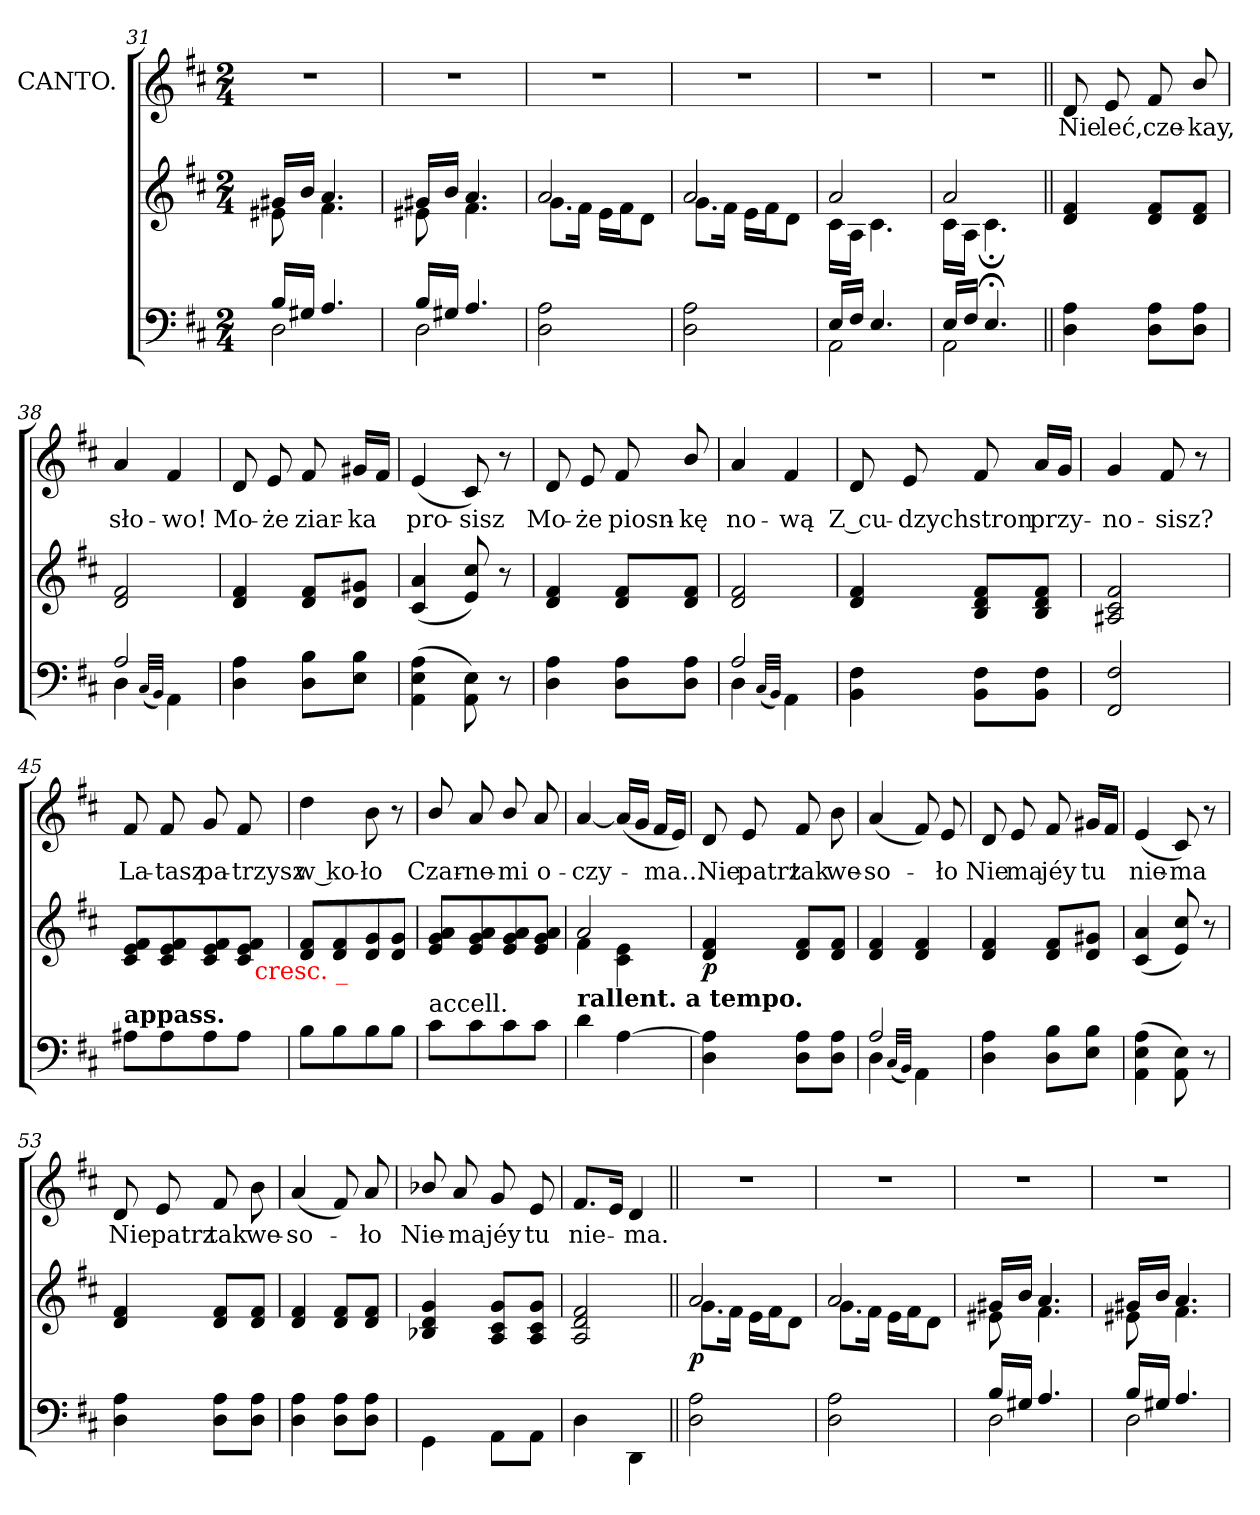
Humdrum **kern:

**kern	**kern	**dynam	**kern	**text
*part2	*part2	*part2	*part1	*part1
*staff3	*staff2	*staff2/3	*staff1	*staff1
*	*	*	*I"CANTO.	*
*clefF4	*clefG2	*	*clefG2	*
*k[f#c#]	*k[f#c#]	*	*k[f#c#]	*
*D:	*D:	*	*D:	*
*M2/4	*M2/4	*	*M2/4	*
=31	=31	=31	=31	=31
*^	*^	*	*	*
16B/LL	2D	16g#XLL	8e#X	.	2rdd	.
16G#XJJ	.	16bJJ	.	.	.	.
4.A/	.	4.a	4.f#\	.	.	.
=32	=32	=32	=32	=32	=32	=32
16B/LL	2D	16g#XLL	8e#X	.	2rdd	.
16G#XJJ	.	16bJJ	.	.	.	.
4.A/	.	4.a	4.f#\	.	.	.
*v	*v	*	*	*	*	*
=33	=33	=33	=33	=33	=33
2A 2D	2a	8.gL	.	2rdd	.
.	.	16f#Jk	.	.	.
.	.	16eLL	.	.	.
.	.	16f#J	.	.	.
.	.	8dJ	.	.	.
=34	=34	=34	=34	=34	=34
2A 2D	2a	8.gL	.	2rdd	.
.	.	16f#Jk	.	.	.
.	.	16eLL	.	.	.
.	.	16f#J	.	.	.
.	.	8dJ	.	.	.
=35	=35	=35	=35	=35	=35
*^	*	*	*	*	*
16E/LL	2AA\	2a	16c#LL	.	2rdd	.
16F#JJ	.	.	16AJJ	.	.	.
4.E/	.	.	4.c#	.	.	.
=36	=36	=36	=36	=36	=36	=36
16E/LL	2AA\	2a	16c#LL	.	2rdd	.
16F#JJ	.	.	16AJJ	.	.	.
4.E;/	.	.	4.c#;<	.	.	.
*v	*v	*	*	*	*	*
*	*v	*v	*	*	*
=37||	=37||	=37||	=37||	=37||
4A 4D	4f# 4d	.	8d	Nie
.	.	.	8e	leć,
8A 8DL	8f# 8dL	.	8f#	cze-
8A 8DJ	8f# 8dJ	.	8b/	-kay,
=38	=38	=38	=38	=38
*^	*	*	*	*
2A	4D	2f# 2d	.	4a	sło-
.	(32qqC#/LLL	.	.	.	.
.	32qqBB/JJJ)	.	.	.	.
.	4AA	.	.	4f#	-wo!
*v	*v	*	*	*	*
=39	=39	=39	=39	=39
4A 4D	4f# 4d	.	8d	Mo-
.	.	.	8e	-że
8B 8DL	8f# 8dL	.	8f#	ziar-
8B 8EJ	8g#X 8dJ	.	16g#XLL	-ka
.	.	.	16f#JJ	.
=40	=40	=40	=40	=40
(4A 4E 4AA	(>4a 4c#	.	(4e	pro-
8E\ 8AA\)	8cc# 8e)	.	8c#)	-sisz
8r	8r	.	8r	.
=41	=41	=41	=41	=41
4A 4D	4f# 4d	.	8d	Mo-
.	.	.	8e	-że
8A 8DL	8f# 8dL	.	8f#	piosn-
8A 8DJ	8f# 8dJ	.	8b/	-kę
=42	=42	=42	=42	=42
*^	*	*	*	*
2A	4D	2f# 2d	.	4a	no-
.	(32qqC#/LLL	.	.	.	.
.	32qqBB/JJJ)	.	.	.	.
.	4AA	.	.	4f#	-wą
*v	*v	*	*	*	*
=43	=43	=43	=43	=43
4F# 4BB	4f# 4d	.	8d	Z cu-
.	.	.	8e	-dzych
8F# 8BBL	8f# 8d 8BL	.	8f#	stron
8F# 8BBJ	8f# 8d 8BJ	.	16aLL	przy-
.	.	.	16gJJ	.
=44	=44	=44	=44	=44
2F# 2FF#	2f# 2c# 2A#X	.	4g	-no-
.	.	.	8f#	sisz?
.	.	.	8r	.
=45	=45	=45	=45	=45
!LO:TX:a:B:t=appass.	!	!	!	!
*	*^	*	*	*
8A#XL	8f# 8e 8c#L	4..ryy	.	8f#	La-
8A#	8f# 8e 8c#	.	.	8f#	-tasz
8A#	8f# 8e 8c#	.	.	8g	pa-
8A#J	8f# 8e 8c#J	.	.	8f#	-trzysz
!	!	!LO:TX:b:color=red:t=cresc. _	!	!	!
.	.	8ryy	.	.	.
16ryy	16ryy	.	.	16ryy	.
*	*v	*v	*	*	*
=46	=46	=46	=46	=46
8BL	8f# 8dL	.	4dd	w ko-
8B	8f# 8d	.	.	.
8B	8g 8d	.	8b	-ło
8BJ	8g 8dJ	.	8r	.
=47	=47	=47	=47	=47
!LO:TX:a:t=accell.	!	!	!	!
8c#L	8a 8g 8eL	.	8b/	Czar-
8c#	8a 8g 8e	.	8a	-ne-
8c#	8a 8g 8e	.	8b/	-mi
8c#J	8a 8g 8eJ	.	8a	o-
=48	=48	=48	=48	=48
*	*^	*	*	*
!LO:TX:a:B:t=rallent. a tempo.	!	!	!	!	!
4d	2a	4f#	.	[4a	czy-
[4A	.	4e 4c#	.	(>16aLL]	.
.	.	.	.	16gJJ	.
.	.	.	.	16f#LL	-ma...
.	.	.	.	16eJJ)	.
*	*v	*v	*	*	*
=49	=49	=49	=49	=49
4A] 4D	4f# 4d	p	8d	Nie
.	.	.	8e	patrz
8A 8DL	8f# 8dL	.	8f#	tak
8A 8DJ	8f# 8dJ	.	8b	we-
=50	=50	=50	=50	=50
*^	*	*	*	*
2A	4D	4f# 4d	.	(4a	-so-
.	(32qqC#/LLL	.	.	.	.
.	32qqBB/JJJ)	.	.	.	.
.	4AA	4f# 4d	.	8f#)	.
.	.	.	.	8e	-ło
*v	*v	*	*	*	*
=51	=51	=51	=51	=51
4A 4D	4f# 4d	.	8d	Nie
.	.	.	8e	ma
8B 8DL	8f# 8dL	.	8f#	jéy
8B 8EJ	8g#X 8dJ	.	16g#XLL	tu
.	.	.	16f#JJ	.
=52	=52	=52	=52	=52
(4A 4E 4AA	(>4a 4c#	.	(4e	nie-
8E\ 8AA\)	8cc# 8e)	.	8c#)	-ma
8r	8r	.	8r	.
=53	=53	=53	=53	=53
4A 4D	4f# 4d	.	8d	Nie
.	.	.	8e	patrz
8A 8DL	8f# 8dL	.	8f#	tak
8A 8DJ	8f# 8dJ	.	8b	we-
=54	=54	=54	=54	=54
4A 4D	4f# 4d	.	(4a	so-
8A 8DL	8f# 8dL	.	8f#)	.
8A 8DJ	8f# 8dJ	.	8a	-ło
=55	=55	=55	=55	=55
4GG\	4g 4d 4B-X	.	8b-X/	Nie-
.	.	.	8a	-ma
8AA\L	8g/ 8c#/ 8A/L	.	8g	jéy
8AA\J	8g/ 8c#/ 8A/J	.	8e	tu
=56	=56	=56	=56	=56
4D\	2f#/ 2d/ 2A/	.	8.f#L	nie-
.	.	.	16eJk	.
4DD\	.	.	4d	-ma.
=57||	=57||	=57||	=57||	=57||
*	*^	*	*	*
2A 2D	2a	8.gL	p	2rdd	.
.	.	16f#Jk	.	.	.
.	.	16eLL	.	.	.
.	.	16f#J	.	.	.
.	.	8dJ	.	.	.
=58	=58	=58	=58	=58	=58
2A 2D	2a	8.gL	.	2rdd	.
.	.	16f#Jk	.	.	.
.	.	16eLL	.	.	.
.	.	16f#J	.	.	.
.	.	8dJ	.	.	.
=59	=59	=59	=59	=59	=59
*^	*	*	*	*	*
16B/LL	2D	16g#XLL	8e#X	.	2rdd	.
16G#XJJ	.	16bJJ	.	.	.	.
4.A/	.	4.a	4.f#\	.	.	.
=60	=60	=60	=60	=60	=60	=60
16B/LL	2D	16g#XLL	8e#X	.	2rdd	.
16G#XJJ	.	16bJJ	.	.	.	.
4.A/	.	4.a	4.f#\	.	.	.
*v	*v	*	*	*	*	*
*	*v	*v	*	*	*
=	=	=	=	=
*-	*-	*-	*-	*-
